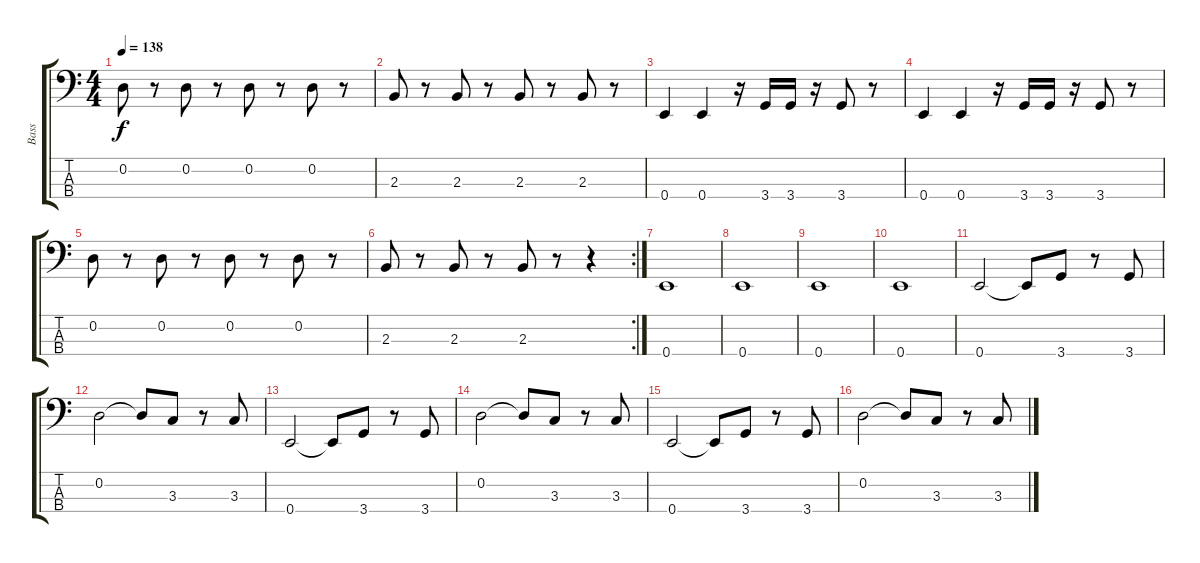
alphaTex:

\track ("Bass" "Bass") {instrument electricbasspick}
\staff {score tabs}
\tuning (G2 D2 A1 E1) {hide}
\ts (4 4)
\tempo 138
\clef f4
\ks c
0.2.8{dy f} r.8 0.2.8 r.8 0.2.8 r.8 0.2.8 r.8 |
2.3.8 r.8 2.3.8 r.8 2.3.8 r.8 2.3.8 r.8 |
0.4.4 0.4.4 r.16 3.4.16 3.4.16 r.16 3.4.8 r.8 |
0.4.4 0.4.4 r.16 3.4.16 3.4.16 r.16 3.4.8 r.8 |
0.2.8 r.8 0.2.8 r.8 0.2.8 r.8 0.2.8 r.8 |
\rc 2
2.3.8 r.8 2.3.8 r.8 2.3.8 r.8 r.4 |
0.4.1 |
0.4.1 |
0.4.1 |
0.4.1 |
0.4.2 0.4{t}.8 3.4.8 r.8 3.4.8 |
0.2.2 0.2{t}.8 3.3.8 r.8 3.3.8 |
0.4.2 0.4{t}.8 3.4.8 r.8 3.4.8 |
0.2.2 0.2{t}.8 3.3.8 r.8 3.3.8 |
0.4.2 0.4{t}.8 3.4.8 r.8 3.4.8 |
0.2.2 0.2{t}.8 3.3.8 r.8 3.3.8
